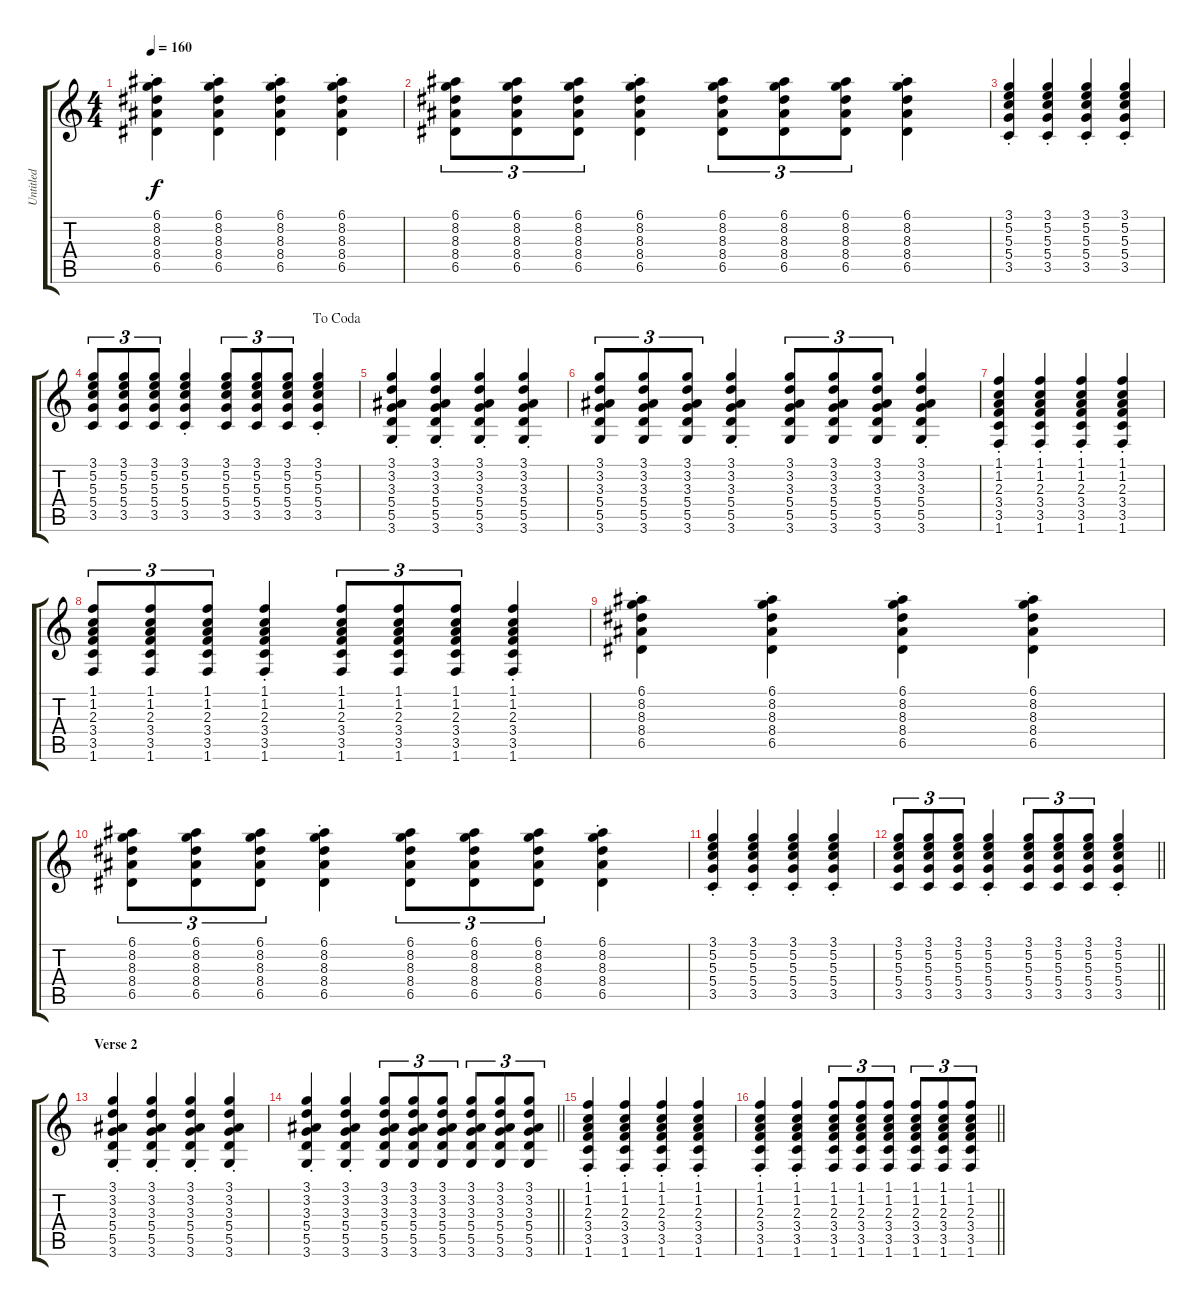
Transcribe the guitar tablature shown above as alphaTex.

\track ("Untitled" "Untitled") {instrument overdrivenguitar}
\staff {score tabs}
\tuning (E4 B3 G3 D3 A2 E2) {hide}
\ts (4 4)
\tempo 160
\clef g2
\ks c
(6.1{st} 8.2{st} 8.3{st} 8.4{st} 6.5{st}).4{dy f} (6.1{st} 8.2{st} 8.3{st} 8.4{st} 6.5{st}).4 (6.1{st} 8.2{st} 8.3{st} 8.4{st} 6.5{st}).4 (6.1{st} 8.2{st} 8.3{st} 8.4{st} 6.5{st}).4 |
(6.1 8.2 8.3 8.4 6.5).8{tu (3 2)} (6.1 8.2 8.3 8.4 6.5).8{tu (3 2)} (6.1 8.2 8.3 8.4 6.5).8{tu (3 2)} (6.1{st} 8.2{st} 8.3{st} 8.4{st} 6.5{st}).4 (6.1 8.2 8.3 8.4 6.5).8{tu (3 2)} (6.1 8.2 8.3 8.4 6.5).8{tu (3 2)} (6.1 8.2 8.3 8.4 6.5).8{tu (3 2)} (6.1{st} 8.2{st} 8.3{st} 8.4{st} 6.5{st}).4 |
(3.1{st} 5.2{st} 5.3{st} 5.4{st} 3.5{st}).4 (3.1{st} 5.2{st} 5.3{st} 5.4{st} 3.5{st}).4 (3.1{st} 5.2{st} 5.3{st} 5.4{st} 3.5{st}).4 (3.1{st} 5.2{st} 5.3{st} 5.4{st} 3.5{st}).4 |
\jump dacoda
(3.1 5.2 5.3 5.4 3.5).8{tu (3 2)} (3.1 5.2 5.3 5.4 3.5).8{tu (3 2)} (3.1 5.2 5.3 5.4 3.5).8{tu (3 2)} (3.1{st} 5.2{st} 5.3{st} 5.4{st} 3.5{st}).4 (3.1 5.2 5.3 5.4 3.5).8{tu (3 2)} (3.1 5.2 5.3 5.4 3.5).8{tu (3 2)} (3.1 5.2 5.3 5.4 3.5).8{tu (3 2)} (3.1{st} 5.2{st} 5.3{st} 5.4{st} 3.5{st}).4 |
(3.1{st} 3.2{st} 3.3{st} 5.4{st} 5.5{st} 3.6{st}).4 (3.1{st} 3.2{st} 3.3{st} 5.4{st} 5.5{st} 3.6{st}).4 (3.1{st} 3.2{st} 3.3{st} 5.4{st} 5.5{st} 3.6{st}).4 (3.1{st} 3.2{st} 3.3{st} 5.4{st} 5.5{st} 3.6{st}).4 |
(3.1 3.2 3.3 5.4 5.5 3.6).8{tu (3 2)} (3.1 3.2 3.3 5.4 5.5 3.6).8{tu (3 2)} (3.1 3.2 3.3 5.4 5.5 3.6).8{tu (3 2)} (3.1{st} 3.2{st} 3.3{st} 5.4{st} 5.5{st} 3.6{st}).4 (3.1 3.2 3.3 5.4 5.5 3.6).8{tu (3 2)} (3.1 3.2 3.3 5.4 5.5 3.6).8{tu (3 2)} (3.1 3.2 3.3 5.4 5.5 3.6).8{tu (3 2)} (3.1{st} 3.2{st} 3.3{st} 5.4{st} 5.5{st} 3.6{st}).4 |
(1.1{st} 1.2{st} 2.3{st} 3.4{st} 3.5{st} 1.6{st}).4 (1.1{st} 1.2{st} 2.3{st} 3.4{st} 3.5{st} 1.6{st}).4 (1.1{st} 1.2{st} 2.3{st} 3.4{st} 3.5{st} 1.6{st}).4 (1.1{st} 1.2{st} 2.3{st} 3.4{st} 3.5{st} 1.6{st}).4 |
(1.1 1.2 2.3 3.4 3.5 1.6).8{tu (3 2)} (1.1 1.2 2.3 3.4 3.5 1.6).8{tu (3 2)} (1.1 1.2 2.3 3.4 3.5 1.6).8{tu (3 2)} (1.1{st} 1.2{st} 2.3{st} 3.4{st} 3.5{st} 1.6{st}).4 (1.1 1.2 2.3 3.4 3.5 1.6).8{tu (3 2)} (1.1 1.2 2.3 3.4 3.5 1.6).8{tu (3 2)} (1.1 1.2 2.3 3.4 3.5 1.6).8{tu (3 2)} (1.1{st} 1.2{st} 2.3{st} 3.4{st} 3.5{st} 1.6{st}).4 |
(6.1{st} 8.2{st} 8.3{st} 8.4{st} 6.5{st}).4 (6.1{st} 8.2{st} 8.3{st} 8.4{st} 6.5{st}).4 (6.1{st} 8.2{st} 8.3{st} 8.4{st} 6.5{st}).4 (6.1{st} 8.2{st} 8.3{st} 8.4{st} 6.5{st}).4 |
(6.1 8.2 8.3 8.4 6.5).8{tu (3 2)} (6.1 8.2 8.3 8.4 6.5).8{tu (3 2)} (6.1 8.2 8.3 8.4 6.5).8{tu (3 2)} (6.1{st} 8.2{st} 8.3{st} 8.4{st} 6.5{st}).4 (6.1 8.2 8.3 8.4 6.5).8{tu (3 2)} (6.1 8.2 8.3 8.4 6.5).8{tu (3 2)} (6.1 8.2 8.3 8.4 6.5).8{tu (3 2)} (6.1{st} 8.2{st} 8.3{st} 8.4{st} 6.5{st}).4 |
(3.1{st} 5.2{st} 5.3{st} 5.4{st} 3.5{st}).4 (3.1{st} 5.2{st} 5.3{st} 5.4{st} 3.5{st}).4 (3.1{st} 5.2{st} 5.3{st} 5.4{st} 3.5{st}).4 (3.1{st} 5.2{st} 5.3{st} 5.4{st} 3.5{st}).4 |
\barLineRight lightlight
(3.1 5.2 5.3 5.4 3.5).8{tu (3 2)} (3.1 5.2 5.3 5.4 3.5).8{tu (3 2)} (3.1 5.2 5.3 5.4 3.5).8{tu (3 2)} (3.1{st} 5.2{st} 5.3{st} 5.4{st} 3.5{st}).4 (3.1 5.2 5.3 5.4 3.5).8{tu (3 2)} (3.1 5.2 5.3 5.4 3.5).8{tu (3 2)} (3.1 5.2 5.3 5.4 3.5).8{tu (3 2)} (3.1{st} 5.2{st} 5.3{st} 5.4{st} 3.5{st}).4 |
\section ("" "Verse 2")
(3.1{st} 3.2{st} 3.3{st} 5.4{st} 5.5{st} 3.6{st}).4 (3.1{st} 3.2{st} 3.3{st} 5.4{st} 5.5{st} 3.6{st}).4 (3.1{st} 3.2{st} 3.3{st} 5.4{st} 5.5{st} 3.6{st}).4 (3.1{st} 3.2{st} 3.3{st} 5.4{st} 5.5{st} 3.6{st}).4 |
\barLineRight lightlight
(3.1{st} 3.2{st} 3.3{st} 5.4{st} 5.5{st} 3.6{st}).4 (3.1{st} 3.2{st} 3.3{st} 5.4{st} 5.5{st} 3.6{st}).4 (3.1 3.2 3.3 5.4 5.5 3.6).8{tu (3 2)} (3.1 3.2 3.3 5.4 5.5 3.6).8{tu (3 2)} (3.1 3.2 3.3 5.4 5.5 3.6).8{tu (3 2)} (3.1 3.2 3.3 5.4 5.5 3.6).8{tu (3 2)} (3.1 3.2 3.3 5.4 5.5 3.6).8{tu (3 2)} (3.1 3.2 3.3 5.4 5.5 3.6).8{tu (3 2)} |
(1.1{st} 1.2{st} 2.3{st} 3.4{st} 3.5{st} 1.6{st}).4 (1.1{st} 1.2{st} 2.3{st} 3.4{st} 3.5{st} 1.6{st}).4 (1.1{st} 1.2{st} 2.3{st} 3.4{st} 3.5{st} 1.6{st}).4 (1.1{st} 1.2{st} 2.3{st} 3.4{st} 3.5{st} 1.6{st}).4 |
\barLineRight lightlight
(1.1{st} 1.2{st} 2.3{st} 3.4{st} 3.5{st} 1.6{st}).4 (1.1{st} 1.2{st} 2.3{st} 3.4{st} 3.5{st} 1.6{st}).4 (1.1 1.2 2.3 3.4 3.5 1.6).8{tu (3 2)} (1.1 1.2 2.3 3.4 3.5 1.6).8{tu (3 2)} (1.1 1.2 2.3 3.4 3.5 1.6).8{tu (3 2)} (1.1 1.2 2.3 3.4 3.5 1.6).8{tu (3 2)} (1.1 1.2 2.3 3.4 3.5 1.6).8{tu (3 2)} (1.1 1.2 2.3 3.4 3.5 1.6).8{tu (3 2)}
